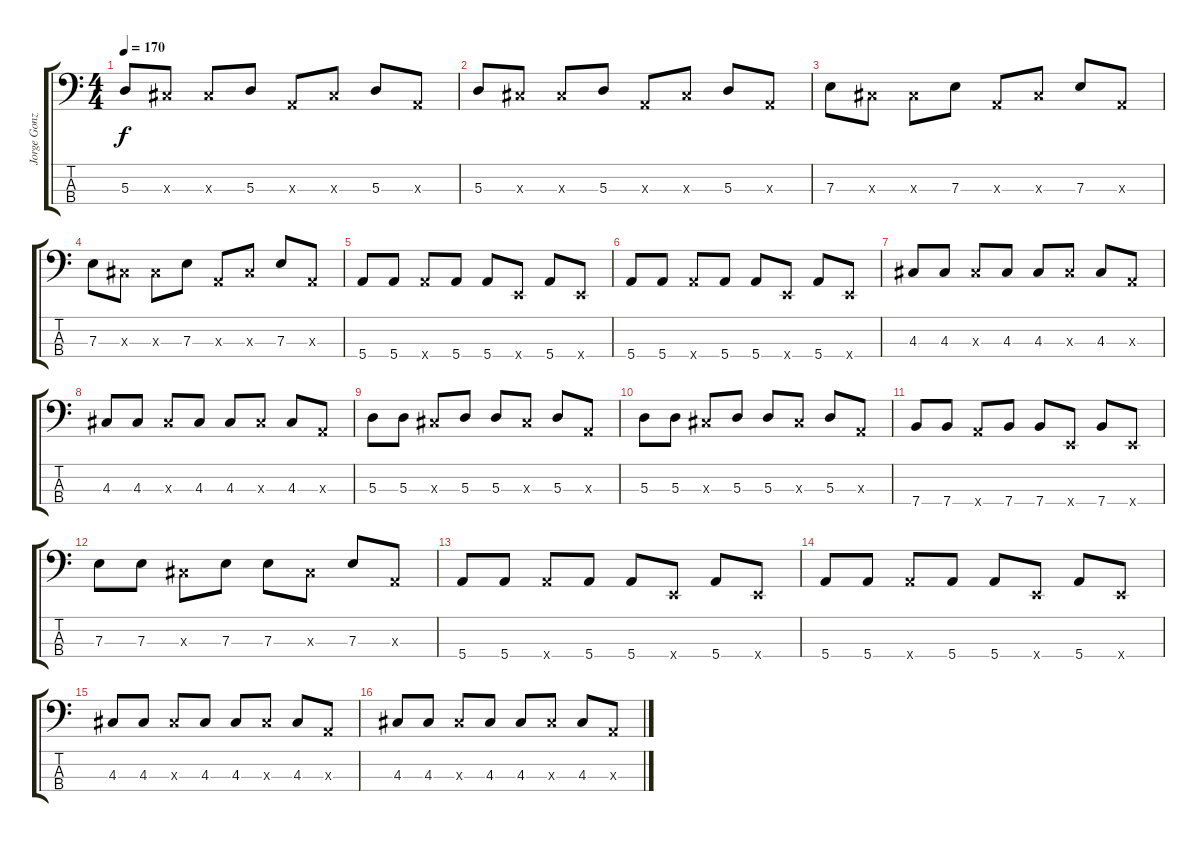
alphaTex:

\track ("Jorge González" "Jorge Gonz") {instrument electricbasspick}
\staff {score tabs}
\tuning (G2 D2 A1 E1) {hide}
\ts (4 4)
\tempo 170
\clef f4
\ks c
5.3.8{dy f} 4.3{x}.8 4.3{x}.8 5.3.8 0.3{x}.8 4.3{x}.8 5.3.8 0.3{x}.8 |
5.3.8 4.3{x}.8 4.3{x}.8 5.3.8 0.3{x}.8 4.3{x}.8 5.3.8 0.3{x}.8 |
7.3.8 4.3{x}.8 4.3{x}.8 7.3.8 0.3{x}.8 4.3{x}.8 7.3.8 0.3{x}.8 |
7.3.8 4.3{x}.8 4.3{x}.8 7.3.8 0.3{x}.8 4.3{x}.8 7.3.8 0.3{x}.8 |
5.4.8 5.4.8 5.4{x}.8 5.4.8 5.4.8 0.4{x}.8 5.4.8 0.4{x}.8 |
5.4.8 5.4.8 5.4{x}.8 5.4.8 5.4.8 0.4{x}.8 5.4.8 0.4{x}.8 |
4.3.8 4.3.8 4.3{x}.8 4.3.8 4.3.8 4.3{x}.8 4.3.8 0.3{x}.8 |
4.3.8 4.3.8 4.3{x}.8 4.3.8 4.3.8 4.3{x}.8 4.3.8 0.3{x}.8 |
5.3.8 5.3.8 4.3{x}.8 5.3.8 5.3.8 4.3{x}.8 5.3.8 0.3{x}.8 |
5.3.8 5.3.8 4.3{x}.8 5.3.8 5.3.8 4.3{x}.8 5.3.8 0.3{x}.8 |
7.4.8 7.4.8 5.4{x}.8 7.4.8 7.4.8 0.4{x}.8 7.4.8 0.4{x}.8 |
7.3.8 7.3.8 4.3{x}.8 7.3.8 7.3.8 4.3{x}.8 7.3.8 0.3{x}.8 |
5.4.8 5.4.8 5.4{x}.8 5.4.8 5.4.8 0.4{x}.8 5.4.8 0.4{x}.8 |
5.4.8 5.4.8 5.4{x}.8 5.4.8 5.4.8 0.4{x}.8 5.4.8 0.4{x}.8 |
4.3.8 4.3.8 4.3{x}.8 4.3.8 4.3.8 4.3{x}.8 4.3.8 0.3{x}.8 |
4.3.8 4.3.8 4.3{x}.8 4.3.8 4.3.8 4.3{x}.8 4.3.8 0.3{x}.8
